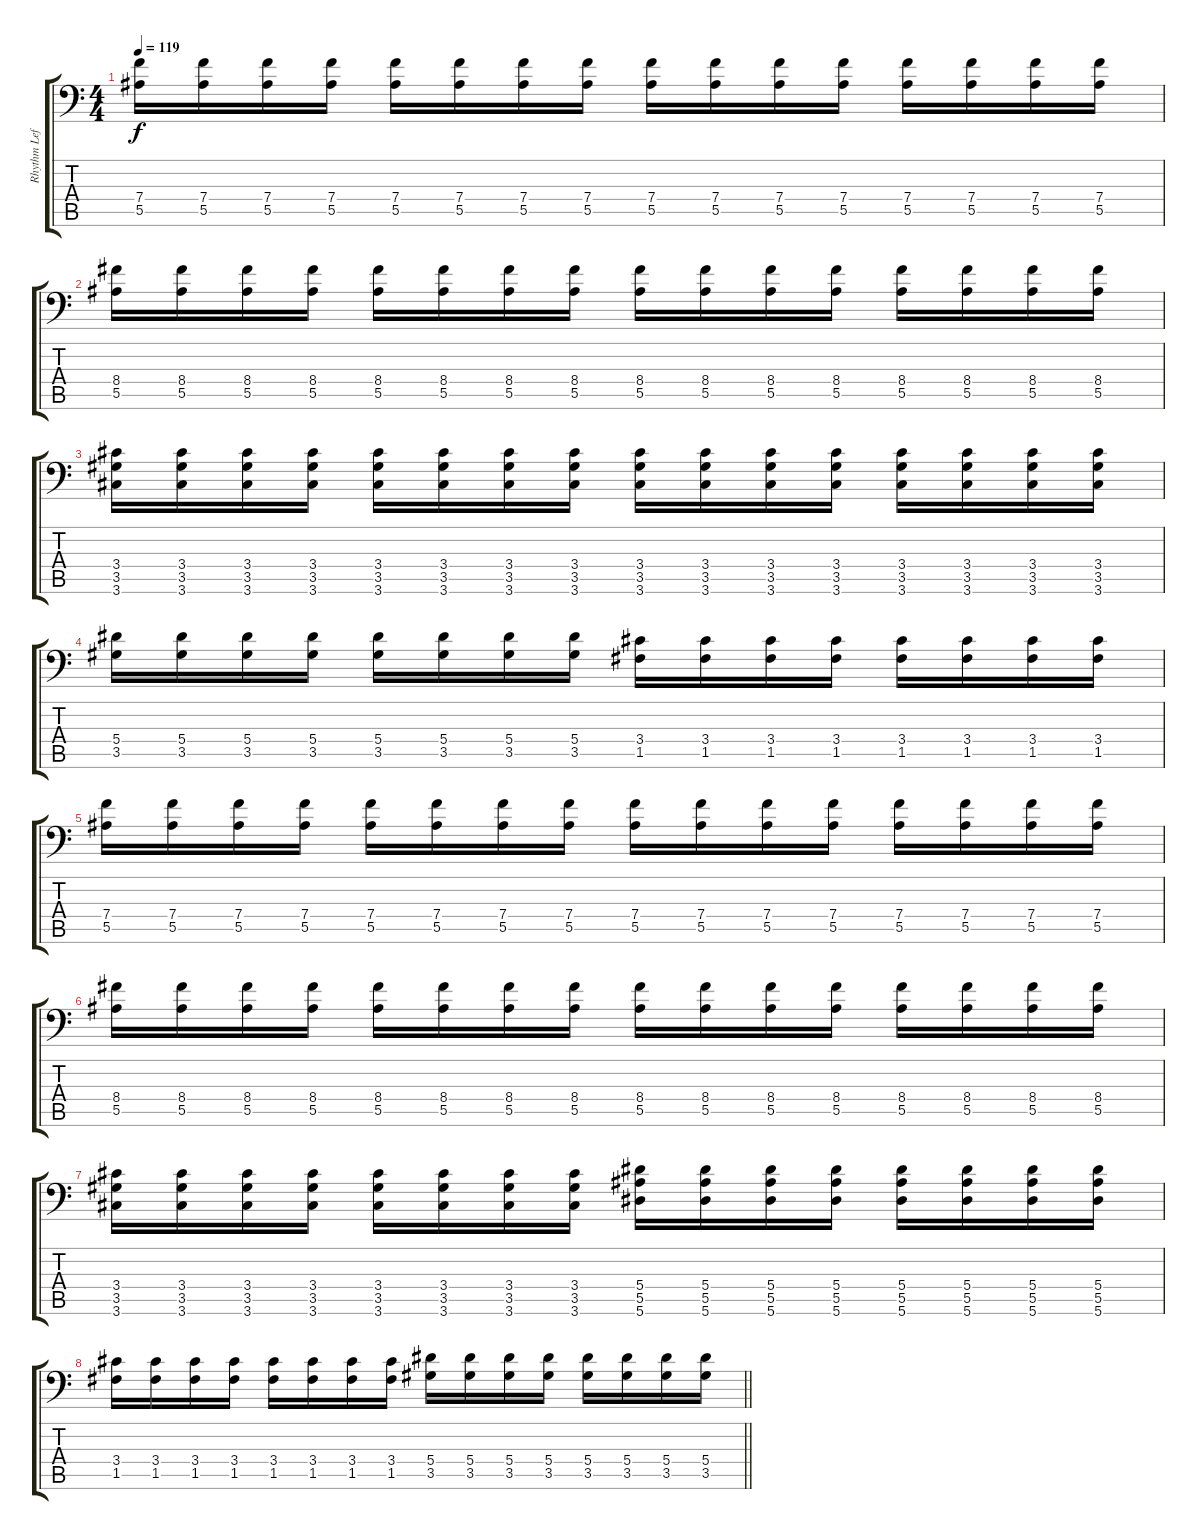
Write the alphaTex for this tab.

\track ("Rhythm Left" "Rhythm Lef") {instrument distortionguitar}
\staff {score tabs}
\tuning (C4 G3 Eb3 Bb2 F2 Bb1) {hide}
\ts (4 4)
\tempo 119
\clef f4
\ks c
(7.4 5.5).16{dy f} (7.4 5.5).16 (7.4 5.5).16 (7.4 5.5).16 (7.4 5.5).16 (7.4 5.5).16 (7.4 5.5).16 (7.4 5.5).16 (7.4 5.5).16 (7.4 5.5).16 (7.4 5.5).16 (7.4 5.5).16 (7.4 5.5).16 (7.4 5.5).16 (7.4 5.5).16 (7.4 5.5).16 |
(8.4 5.5).16 (8.4 5.5).16 (8.4 5.5).16 (8.4 5.5).16 (8.4 5.5).16 (8.4 5.5).16 (8.4 5.5).16 (8.4 5.5).16 (8.4 5.5).16 (8.4 5.5).16 (8.4 5.5).16 (8.4 5.5).16 (8.4 5.5).16 (8.4 5.5).16 (8.4 5.5).16 (8.4 5.5).16 |
(3.4 3.5 3.6).16 (3.4 3.5 3.6).16 (3.4 3.5 3.6).16 (3.4 3.5 3.6).16 (3.4 3.5 3.6).16 (3.4 3.5 3.6).16 (3.4 3.5 3.6).16 (3.4 3.5 3.6).16 (3.4 3.5 3.6).16 (3.4 3.5 3.6).16 (3.4 3.5 3.6).16 (3.4 3.5 3.6).16 (3.4 3.5 3.6).16 (3.4 3.5 3.6).16 (3.4 3.5 3.6).16 (3.4 3.5 3.6).16 |
(5.4 3.5).16 (5.4 3.5).16 (5.4 3.5).16 (5.4 3.5).16 (5.4 3.5).16 (5.4 3.5).16 (5.4 3.5).16 (5.4 3.5).16 (3.4 1.5).16 (3.4 1.5).16 (3.4 1.5).16 (3.4 1.5).16 (3.4 1.5).16 (3.4 1.5).16 (3.4 1.5).16 (3.4 1.5).16 |
(7.4 5.5).16 (7.4 5.5).16 (7.4 5.5).16 (7.4 5.5).16 (7.4 5.5).16 (7.4 5.5).16 (7.4 5.5).16 (7.4 5.5).16 (7.4 5.5).16 (7.4 5.5).16 (7.4 5.5).16 (7.4 5.5).16 (7.4 5.5).16 (7.4 5.5).16 (7.4 5.5).16 (7.4 5.5).16 |
(8.4 5.5).16 (8.4 5.5).16 (8.4 5.5).16 (8.4 5.5).16 (8.4 5.5).16 (8.4 5.5).16 (8.4 5.5).16 (8.4 5.5).16 (8.4 5.5).16 (8.4 5.5).16 (8.4 5.5).16 (8.4 5.5).16 (8.4 5.5).16 (8.4 5.5).16 (8.4 5.5).16 (8.4 5.5).16 |
(3.4 3.5 3.6).16 (3.4 3.5 3.6).16 (3.4 3.5 3.6).16 (3.4 3.5 3.6).16 (3.4 3.5 3.6).16 (3.4 3.5 3.6).16 (3.4 3.5 3.6).16 (3.4 3.5 3.6).16 (5.4 5.5 5.6).16 (5.4 5.5 5.6).16 (5.4 5.5 5.6).16 (5.4 5.5 5.6).16 (5.4 5.5 5.6).16 (5.4 5.5 5.6).16 (5.4 5.5 5.6).16 (5.4 5.5 5.6).16 |
\barLineRight lightlight
(3.4 1.5).16 (3.4 1.5).16 (3.4 1.5).16 (3.4 1.5).16 (3.4 1.5).16 (3.4 1.5).16 (3.4 1.5).16 (3.4 1.5).16 (5.4 3.5).16 (5.4 3.5).16 (5.4 3.5).16 (5.4 3.5).16 (5.4 3.5).16 (5.4 3.5).16 (5.4 3.5).16 (5.4 3.5).16
